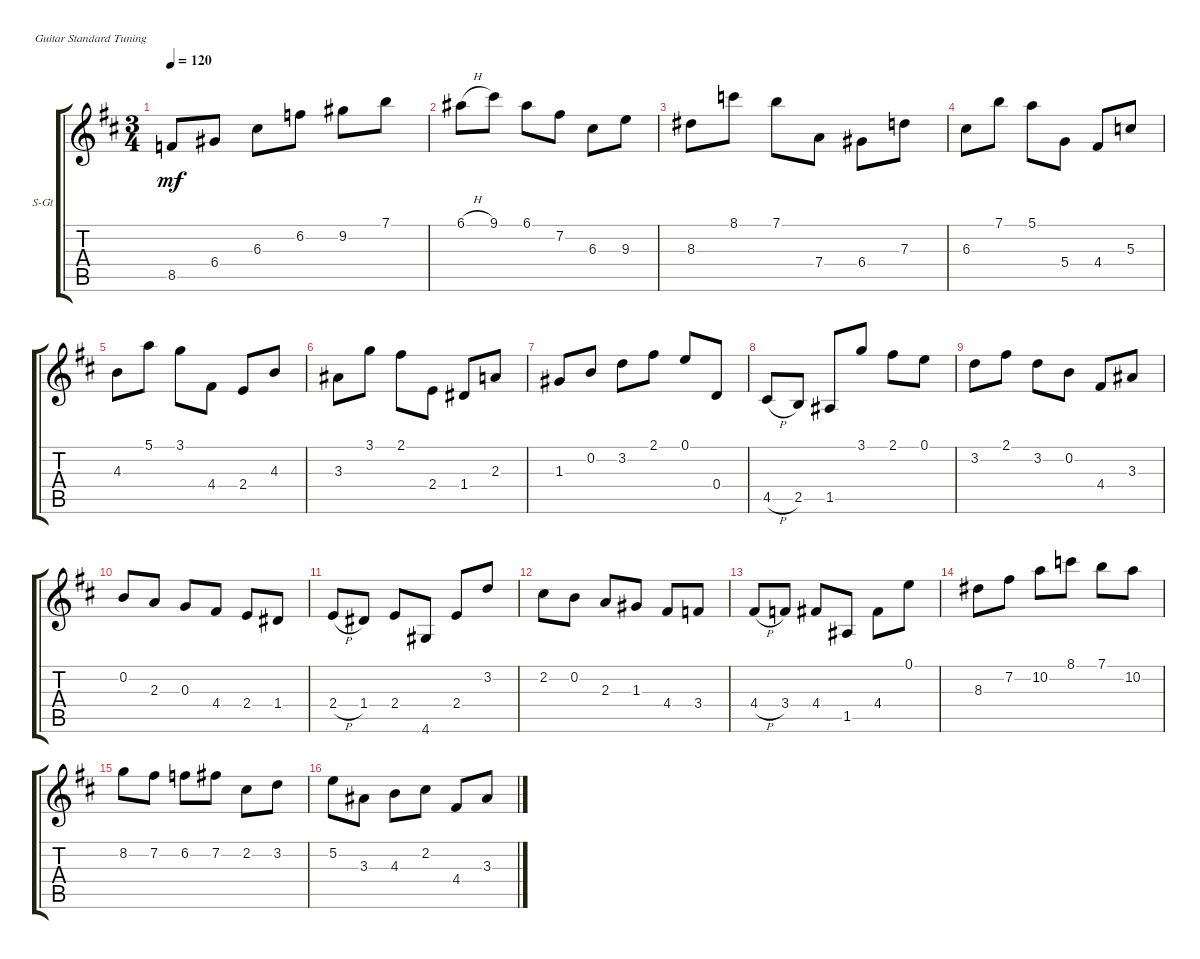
\defaultSystemsLayout 4
\bracketExtendMode groupsimilarinstruments
\firstSystemTrackNameOrientation horizontal
\otherSystemsTrackNameOrientation horizontal
\track ("Steel Guitar" "S-Gt") {instrument acousticguitarsteel}
\staff {score tabs}
\tuning (E4 B3 G3 D3 A2 E2)
\ts (3 4)
\tempo 120
\clef g2
\ks d
8.5.8{dy mf} 6.4.8 6.3.8 6.2.8 9.2.8 7.1.8 |
6.1{h}.8 9.1.8 6.1.8 7.2.8 6.3.8 9.3.8 |
8.3.8 8.1.8 7.1.8 7.4.8 6.4.8 7.3.8 |
6.3.8 7.1.8 5.1.8 5.4.8 4.4.8 5.3.8 |
4.3.8 5.1.8 3.1.8 4.4.8 2.4.8 4.3.8 |
3.3.8 3.1.8 2.1.8 2.4.8 1.4.8 2.3.8 |
1.3.8 0.2.8 3.2.8 2.1.8 0.1.8 0.4.8 |
4.5{h}.8 2.5.8 1.5.8 3.1.8 2.1.8 0.1.8 |
3.2.8 2.1.8 3.2.8 0.2.8 4.4.8 3.3.8 |
0.2.8 2.3.8 0.3.8 4.4.8 2.4.8 1.4.8 |
2.4{h}.8 1.4.8 2.4.8 4.6.8 2.4.8 3.2.8 |
2.2.8 0.2.8 2.3.8 1.3.8 4.4.8 3.4.8 |
4.4{h}.8 3.4.8 4.4.8 1.5.8 4.4.8 0.1.8 |
8.3.8 7.2.8 10.2.8 8.1.8 7.1.8 10.2.8 |
8.2.8 7.2.8 6.2.8 7.2.8 2.2.8 3.2.8 |
5.2.8 3.3.8 4.3.8 2.2.8 4.4.8 3.3.8
